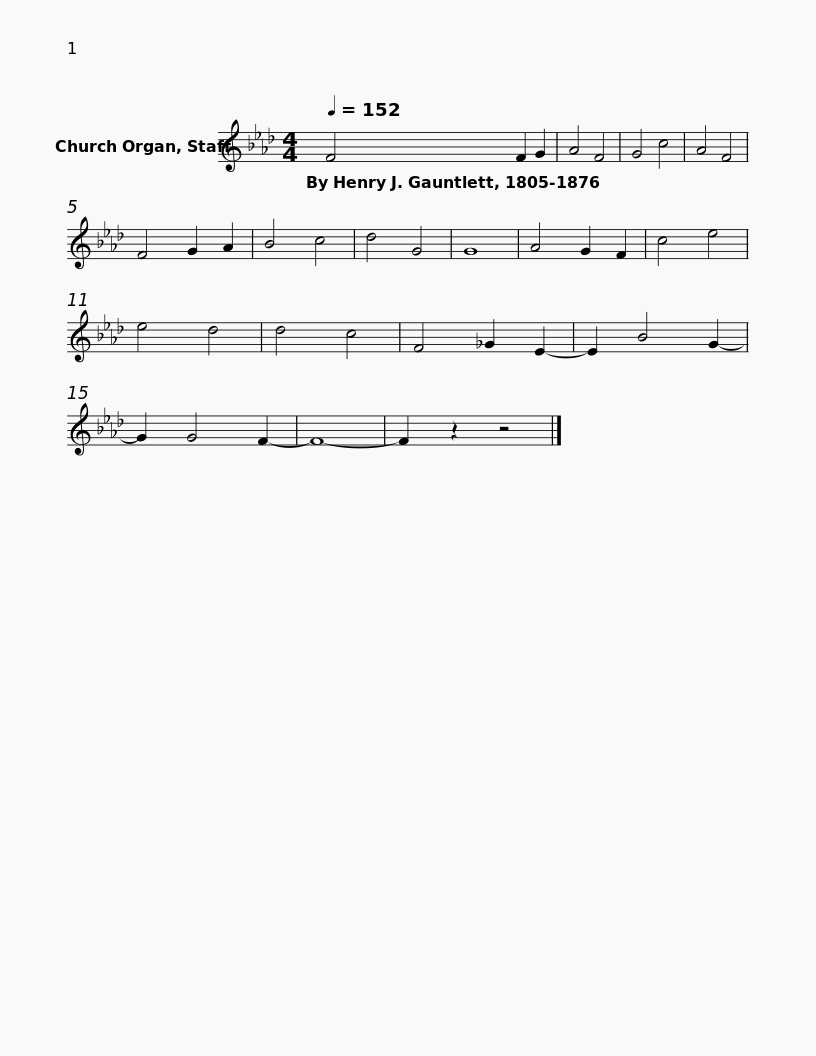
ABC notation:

X:1
L:1/8
Q:1/4=152
M:4/4
I:linebreak $
K:Ab
V:1 treble
V:1
 F4 F2 G2 | A4 F4 | G4 c4 | A4 F4 | F4 G2 A2 | %5
 B4 c4 | d4 G4 | G8 | A4 G2 F2 | c4 e4 | %10
 e4 d4 | d4 c4 |$ F4 _G2 E2- | E2 B4 G2- | G2 G4 F2- | %15
 F8- | F2 z2 z4 |] %17
